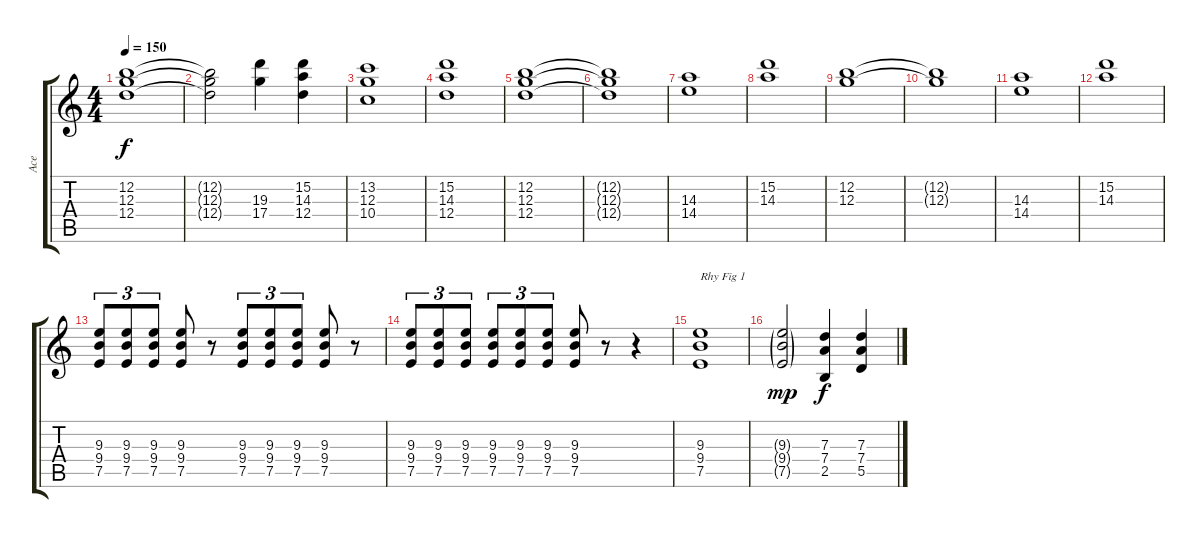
\track ("Ace" "Ace") {instrument distortionguitar}
\staff {score tabs}
\tuning (E4 B3 G3 D3 A2 E2) {hide}
\ts (4 4)
\tempo 150
\clef g2
\ks c
(12.2 12.3 12.4).1{dy f} |
(12.2{t} 12.3{t} 12.4{t}).2 (19.3 17.4).4 (15.2 14.3 12.4).4 |
(13.2 12.3 10.4).1 |
(15.2 14.3 12.4).1 |
(12.2 12.3 12.4).1 |
(12.2{t} 12.3{t} 12.4{t}).1 |
(14.3 14.4).1 |
(15.2 14.3).1 |
(12.2 12.3).1 |
(12.2{t} 12.3{t}).1 |
(14.3 14.4).1 |
(15.2 14.3).1 |
(9.3 9.4 7.5).8{tu (3 2)} (9.3 9.4 7.5).8{tu (3 2)} (9.3 9.4 7.5).8{tu (3 2)} (9.3 9.4 7.5).8 r.8 (9.3 9.4 7.5).8{tu (3 2)} (9.3 9.4 7.5).8{tu (3 2)} (9.3 9.4 7.5).8{tu (3 2)} (9.3 9.4 7.5).8 r.8 |
(9.3 9.4 7.5).8{tu (3 2)} (9.3 9.4 7.5).8{tu (3 2)} (9.3 9.4 7.5).8{tu (3 2)} (9.3 9.4 7.5).8{tu (3 2)} (9.3 9.4 7.5).8{tu (3 2)} (9.3 9.4 7.5).8{tu (3 2)} (9.3 9.4 7.5).8 r.8 r.4 |
(9.3 9.4 7.5).1{txt "Rhy Fig 1"} |
(9.3{g} 9.4{g} 7.5{g}).2{dy mp} (7.3 7.4 2.5).4{dy f} (7.3 7.4 5.5).4
